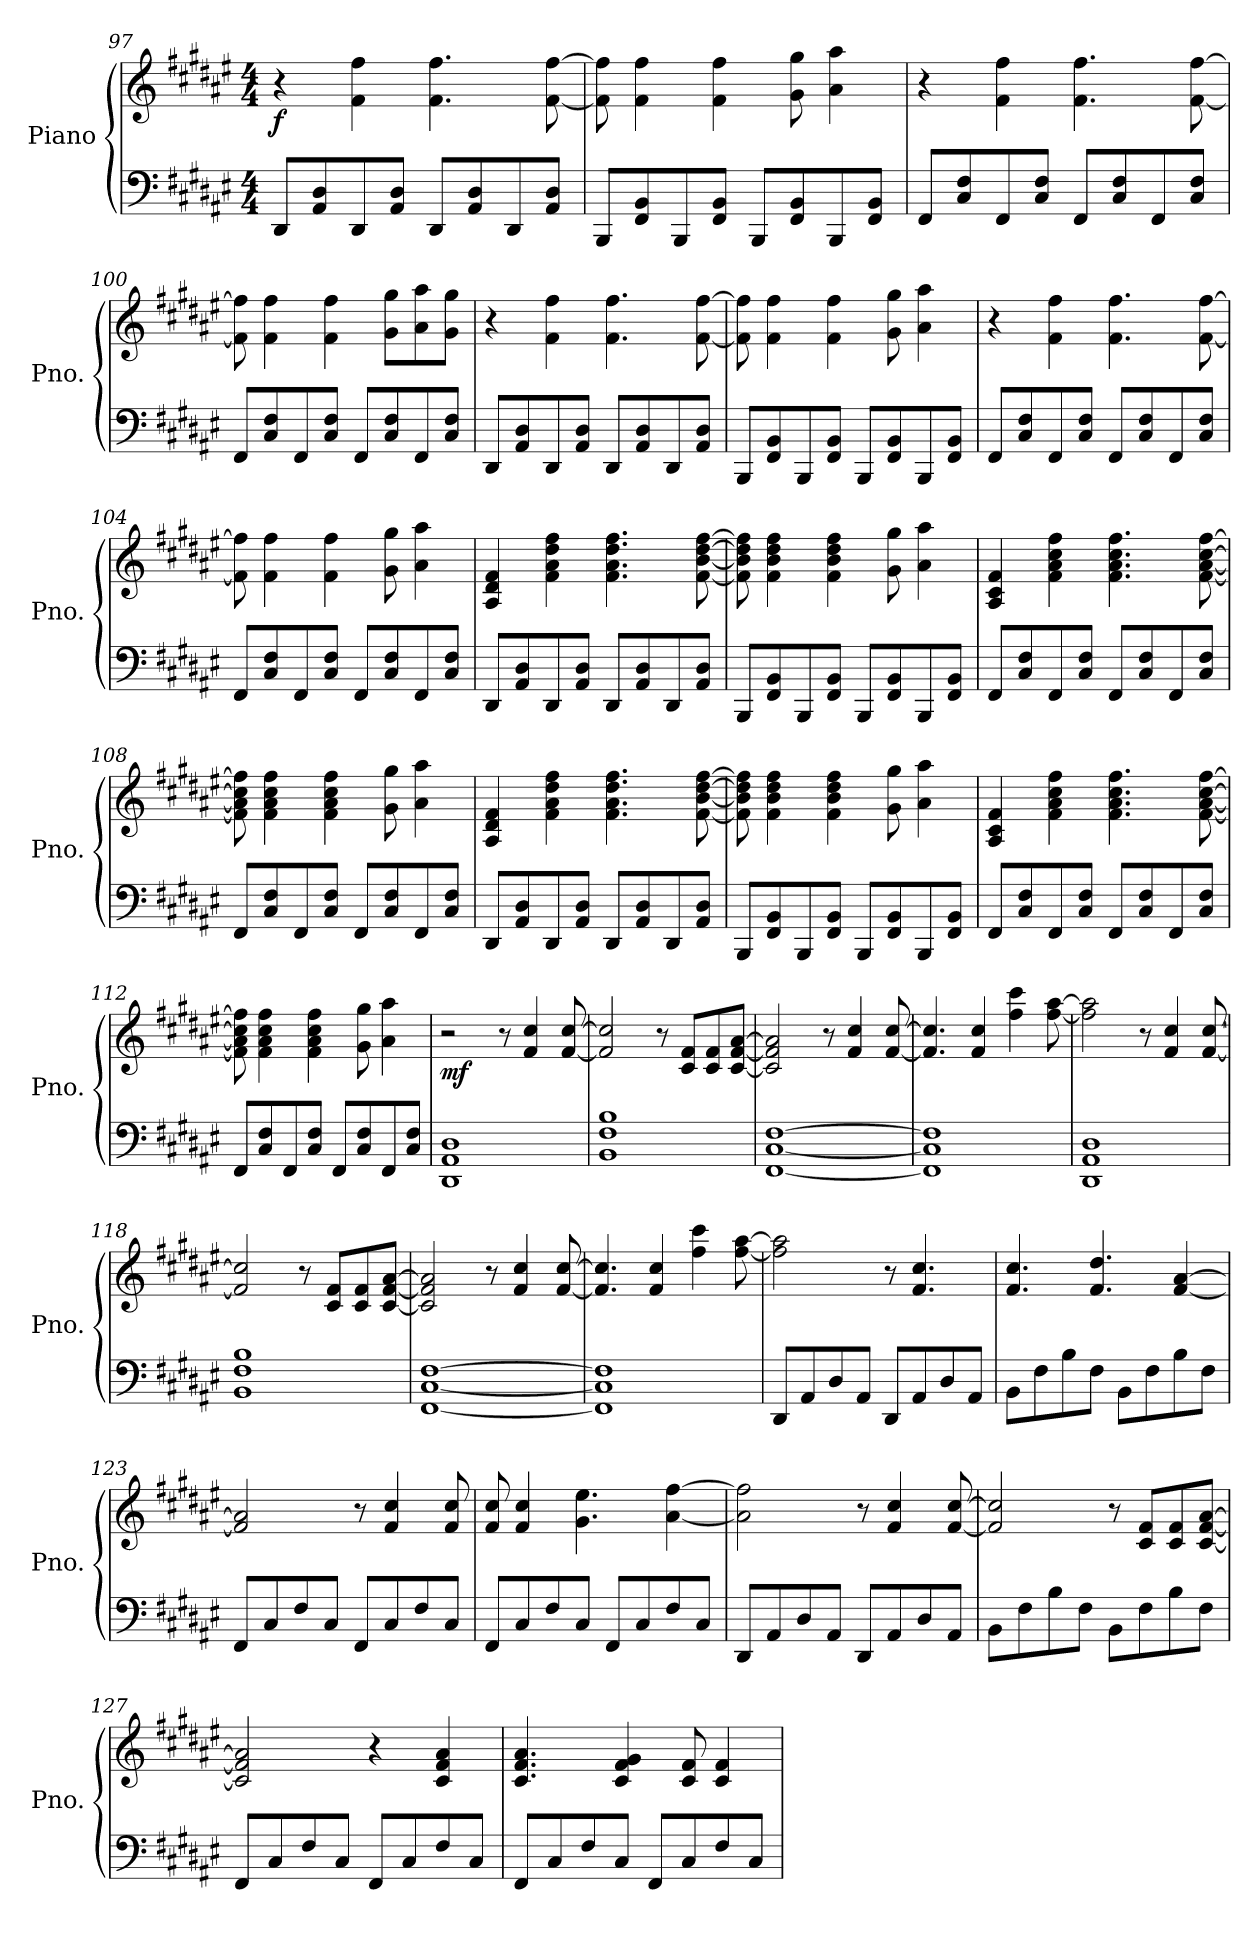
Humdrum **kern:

**kern	**kern	**dynam
*part1	*part1	*part1
*staff2	*staff1	*staff1/2
*I"Piano	*	*
*I'Pno.	*	*
!!LO:LB:g=z
*clefF4	*clefG2	*
*k[f#c#g#d#a#e#]	*k[f#c#g#d#a#e#]	*
*M4/4	*M4/4	*
=97	=97	=97
!	!	!LO:DY:b
8DD#/L	4r	f
8AA#/ 8D#/	.	.
8DD#/	4f#\ 4ff#\	.
8AA#/ 8D#/J	.	.
8DD#/L	4.f#\ 4.ff#\	.
8AA#/ 8D#/	.	.
8DD#/	.	.
8AA#/ 8D#/J	[8f#\ [8ff#\	.
=98	=98	=98
8BBB/L	8f#\] 8ff#\]	.
8FF#/ 8BB/	4f#\ 4ff#\	.
8BBB/	.	.
8FF#/ 8BB/J	4f#\ 4ff#\	.
8BBB/L	.	.
8FF#/ 8BB/	8g#\ 8gg#\	.
8BBB/	4a#\ 4aa#\	.
8FF#/ 8BB/J	.	.
=99	=99	=99
8FF#/L	4r	.
8C#/ 8F#/	.	.
8FF#/	4f#\ 4ff#\	.
8C#/ 8F#/J	.	.
8FF#/L	4.f#\ 4.ff#\	.
8C#/ 8F#/	.	.
8FF#/	.	.
8C#/ 8F#/J	[8f#\ [8ff#\	.
=100	=100	=100
8FF#/L	8f#\] 8ff#\]	.
8C#/ 8F#/	4f#\ 4ff#\	.
8FF#/	.	.
8C#/ 8F#/J	4f#\ 4ff#\	.
8FF#/L	.	.
8C#/ 8F#/	8g#\ 8gg#\L	.
8FF#/	8a#\ 8aa#\	.
8C#/ 8F#/J	8g#\ 8gg#\J	.
!!LO:LB:g=z
=101	=101	=101
8DD#/L	4r	.
8AA#/ 8D#/	.	.
8DD#/	4f#\ 4ff#\	.
8AA#/ 8D#/J	.	.
8DD#/L	4.f#\ 4.ff#\	.
8AA#/ 8D#/	.	.
8DD#/	.	.
8AA#/ 8D#/J	[8f#\ [8ff#\	.
=102	=102	=102
8BBB/L	8f#\] 8ff#\]	.
8FF#/ 8BB/	4f#\ 4ff#\	.
8BBB/	.	.
8FF#/ 8BB/J	4f#\ 4ff#\	.
8BBB/L	.	.
8FF#/ 8BB/	8g#\ 8gg#\	.
8BBB/	4a#\ 4aa#\	.
8FF#/ 8BB/J	.	.
=103	=103	=103
8FF#/L	4r	.
8C#/ 8F#/	.	.
8FF#/	4f#\ 4ff#\	.
8C#/ 8F#/J	.	.
8FF#/L	4.f#\ 4.ff#\	.
8C#/ 8F#/	.	.
8FF#/	.	.
8C#/ 8F#/J	[8f#\ [8ff#\	.
=104	=104	=104
8FF#/L	8f#\] 8ff#\]	.
8C#/ 8F#/	4f#\ 4ff#\	.
8FF#/	.	.
8C#/ 8F#/J	4f#\ 4ff#\	.
8FF#/L	.	.
8C#/ 8F#/	8g#\ 8gg#\	.
8FF#/	4a#\ 4aa#\	.
8C#/ 8F#/J	.	.
!!LO:PB:g=z
=105	=105	=105
8DD#/L	4A#/ 4d#/ 4f#/	.
8AA#/ 8D#/	.	.
8DD#/	4f#\ 4a#\ 4dd#\ 4ff#\	.
8AA#/ 8D#/J	.	.
8DD#/L	4.f#\ 4.a#\ 4.dd#\ 4.ff#\	.
8AA#/ 8D#/	.	.
8DD#/	.	.
8AA#/ 8D#/J	[8f#\ [8b\ [8dd#\ [8ff#\	.
=106	=106	=106
8BBB/L	8f#\] 8b\] 8dd#\] 8ff#\]	.
8FF#/ 8BB/	4f#\ 4b\ 4dd#\ 4ff#\	.
8BBB/	.	.
8FF#/ 8BB/J	4f#\ 4b\ 4dd#\ 4ff#\	.
8BBB/L	.	.
8FF#/ 8BB/	8g#\ 8gg#\	.
8BBB/	4a#\ 4aa#\	.
8FF#/ 8BB/J	.	.
=107	=107	=107
8FF#/L	4A#/ 4c#/ 4f#/	.
8C#/ 8F#/	.	.
8FF#/	4f#\ 4a#\ 4cc#\ 4ff#\	.
8C#/ 8F#/J	.	.
8FF#/L	4.f#\ 4.a#\ 4.cc#\ 4.ff#\	.
8C#/ 8F#/	.	.
8FF#/	.	.
8C#/ 8F#/J	[8f#\ [8a#\ [8cc#\ [8ff#\	.
=108	=108	=108
8FF#/L	8f#\] 8a#\] 8cc#\] 8ff#\]	.
8C#/ 8F#/	4f#\ 4a#\ 4cc#\ 4ff#\	.
8FF#/	.	.
8C#/ 8F#/J	4f#\ 4a#\ 4cc#\ 4ff#\	.
8FF#/L	.	.
8C#/ 8F#/	8g#\ 8gg#\	.
8FF#/	4a#\ 4aa#\	.
8C#/ 8F#/J	.	.
!!LO:LB:g=z
=109	=109	=109
8DD#/L	4A#/ 4d#/ 4f#/	.
8AA#/ 8D#/	.	.
8DD#/	4f#\ 4a#\ 4dd#\ 4ff#\	.
8AA#/ 8D#/J	.	.
8DD#/L	4.f#\ 4.a#\ 4.dd#\ 4.ff#\	.
8AA#/ 8D#/	.	.
8DD#/	.	.
8AA#/ 8D#/J	[8f#\ [8b\ [8dd#\ [8ff#\	.
=110	=110	=110
8BBB/L	8f#\] 8b\] 8dd#\] 8ff#\]	.
8FF#/ 8BB/	4f#\ 4b\ 4dd#\ 4ff#\	.
8BBB/	.	.
8FF#/ 8BB/J	4f#\ 4b\ 4dd#\ 4ff#\	.
8BBB/L	.	.
8FF#/ 8BB/	8g#\ 8gg#\	.
8BBB/	4a#\ 4aa#\	.
8FF#/ 8BB/J	.	.
=111	=111	=111
8FF#/L	4A#/ 4c#/ 4f#/	.
8C#/ 8F#/	.	.
8FF#/	4f#\ 4a#\ 4cc#\ 4ff#\	.
8C#/ 8F#/J	.	.
8FF#/L	4.f#\ 4.a#\ 4.cc#\ 4.ff#\	.
8C#/ 8F#/	.	.
8FF#/	.	.
8C#/ 8F#/J	[8f#\ [8a#\ [8cc#\ [8ff#\	.
=112	=112	=112
8FF#/L	8f#\] 8a#\] 8cc#\] 8ff#\]	.
8C#/ 8F#/	4f#\ 4a#\ 4cc#\ 4ff#\	.
8FF#/	.	.
8C#/ 8F#/J	4f#\ 4a#\ 4cc#\ 4ff#\	.
8FF#/L	.	.
8C#/ 8F#/	8g#\ 8gg#\	.
8FF#/	4a#\ 4aa#\	.
8C#/ 8F#/J	.	.
!!LO:LB:g=z
=113	=113	=113
!	!	!LO:DY:b
1DD# 1AA# 1D#	2r	mf
.	8r	.
.	4f#/ 4cc#/	.
.	[8f#/ [8cc#/	.
=114	=114	=114
1BB 1F# 1B	2f#/] 2cc#/]	.
.	8r	.
.	8c#/ 8f#/L	.
.	8c#/ 8f#/	.
.	[8c#/ [8f#/ [8a#/J	.
=115	=115	=115
[1FF# [1C# [1F#	2c#/] 2f#/] 2a#/]	.
.	8r	.
.	4f#/ 4cc#/	.
.	[8f#/ [8cc#/	.
=116	=116	=116
1FF#] 1C#] 1F#]	4.f#/] 4.cc#/]	.
.	4f#/ 4cc#/	.
.	4ff#\ 4ccc#\	.
.	[8ff#\ [8aa#\	.
=117	=117	=117
1DD# 1AA# 1D#	2ff#\] 2aa#\]	.
.	8r	.
.	4f#/ 4cc#/	.
.	[8f#/ [8cc#/	.
=118	=118	=118
1BB 1F# 1B	2f#/] 2cc#/]	.
.	8r	.
.	8c#/ 8f#/L	.
.	8c#/ 8f#/	.
.	[8c#/ [8f#/ [8a#/J	.
!!LO:LB:g=z
=119	=119	=119
[1FF# [1C# [1F#	2c#/] 2f#/] 2a#/]	.
.	8r	.
.	4f#/ 4cc#/	.
.	[8f#/ [8cc#/	.
=120	=120	=120
1FF#] 1C#] 1F#]	4.f#/] 4.cc#/]	.
.	4f#/ 4cc#/	.
.	4ff#\ 4ccc#\	.
.	[8ff#\ [8aa#\	.
=121	=121	=121
8DD#/L	2ff#\] 2aa#\]	.
8AA#/	.	.
8D#/	.	.
8AA#/J	.	.
8DD#/L	8r	.
8AA#/	4.f#/ 4.cc#/	.
8D#/	.	.
8AA#/J	.	.
=122	=122	=122
8BB\L	4.f#/ 4.cc#/	.
8F#\	.	.
8B\	.	.
8F#\J	4.f#/ 4.dd#/	.
8BB\L	.	.
8F#\	.	.
8B\	[4f#/ [4a#/	.
8F#\J	.	.
=123	=123	=123
8FF#/L	2f#/] 2a#/]	.
8C#/	.	.
8F#/	.	.
8C#/J	.	.
8FF#/L	8r	.
8C#/	4f#/ 4cc#/	.
8F#/	.	.
8C#/J	8f#/ 8cc#/	.
!!LO:LB:g=z
=124	=124	=124
8FF#/L	8f#/ 8cc#/	.
8C#/	4f#/ 4cc#/	.
8F#/	.	.
8C#/J	4.g#\ 4.ee#\	.
8FF#/L	.	.
8C#/	.	.
8F#/	[4a#\ [4ff#\	.
8C#/J	.	.
=125	=125	=125
8DD#/L	2a#\] 2ff#\]	.
8AA#/	.	.
8D#/	.	.
8AA#/J	.	.
8DD#/L	8r	.
8AA#/	4f#/ 4cc#/	.
8D#/	.	.
8AA#/J	[8f#/ [8cc#/	.
=126	=126	=126
8BB\L	2f#/] 2cc#/]	.
8F#\	.	.
8B\	.	.
8F#\J	.	.
8BB\L	8r	.
8F#\	8c#/ 8f#/L	.
8B\	8c#/ 8f#/	.
8F#\J	[8c#/ [8f#/ [8a#/J	.
=127	=127	=127
8FF#/L	2c#/] 2f#/] 2a#/]	.
8C#/	.	.
8F#/	.	.
8C#/J	.	.
8FF#/L	4r	.
8C#/	.	.
8F#/	4c#/ 4f#/ 4a#/	.
8C#/J	.	.
=128	=128	=128
8FF#/L	4.c#/ 4.f#/ 4.a#/	.
8C#/	.	.
8F#/	.	.
8C#/J	4c#/ 4f#/ 4g#/	.
8FF#/L	.	.
8C#/	8c#/ 8f#/	.
8F#/	4c#/ 4f#/	.
8C#/J	.	.
=	=	=
*-	*-	*-
